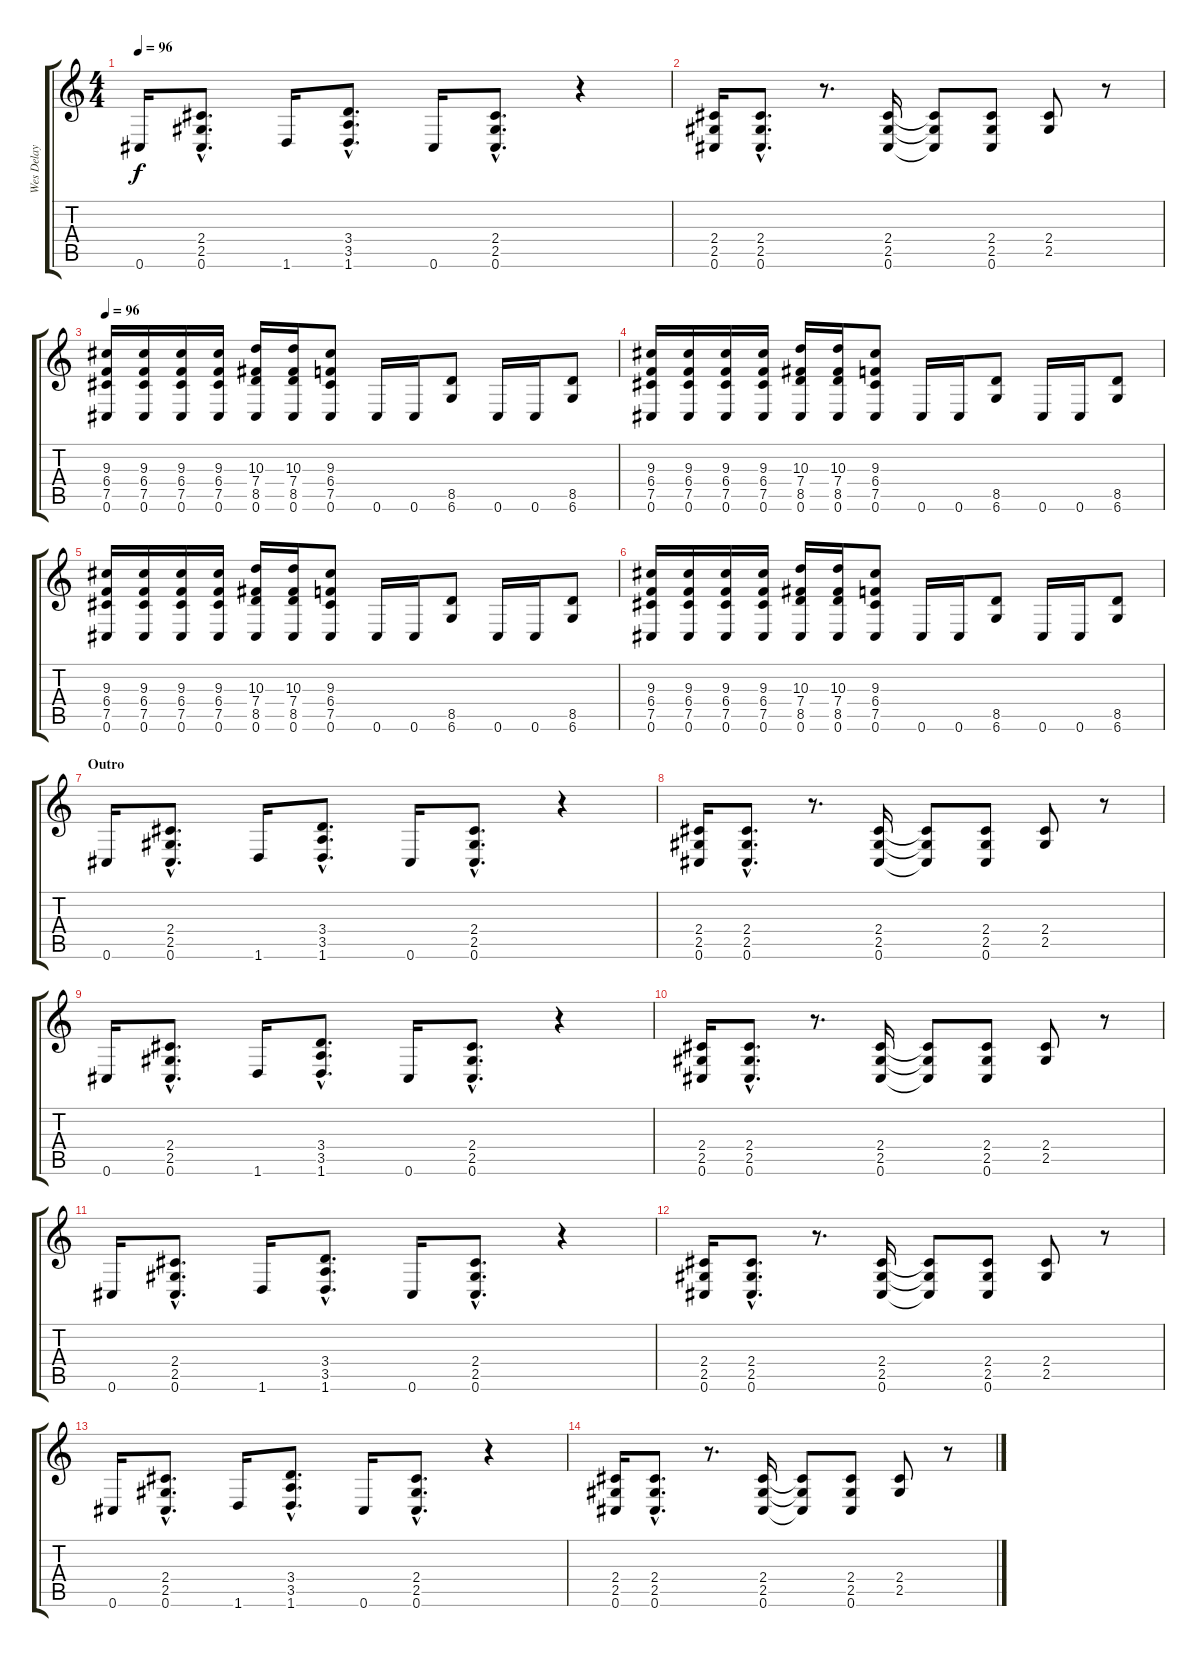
\track ("Wes Delay" "Wes Delay") {instrument distortionguitar}
\staff {score tabs}
\tuning (Db4 Ab3 E3 B2 Gb2 Db2) {hide}
\ts (4 4)
\tempo 96
\clef g2
\ks c
0.6.16{dy f} (2.4{hac} 2.5{hac} 0.6{hac}).8{d} 1.6.16 (3.4{hac} 3.5{hac} 1.6{hac}).8{d} 0.6.16 (2.4{hac} 2.5{hac} 0.6{hac}).8{d} r.4 |
(2.4 2.5 0.6).16 (2.4{hac} 2.5{hac} 0.6{hac}).8{d} r.8{d} (2.4 2.5 0.6).16 (2.4{t} 2.5{t} 0.6{t}).8 (2.4 2.5 0.6).8 (2.4 2.5).8 r.8 |
\tempo 96
(9.3 6.4 7.5 0.6).16{instrument distortionguitar} (9.3 6.4 7.5 0.6).16 (9.3 6.4 7.5 0.6).16 (9.3 6.4 7.5 0.6).16 (10.3 7.4 8.5 0.6).16 (10.3 7.4 8.5 0.6).16 (9.3 6.4 7.5 0.6).8 0.6.16 0.6.16 (8.5 6.6).8 0.6.16 0.6.16 (8.5 6.6).8 |
(9.3 6.4 7.5 0.6).16 (9.3 6.4 7.5 0.6).16 (9.3 6.4 7.5 0.6).16 (9.3 6.4 7.5 0.6).16 (10.3 7.4 8.5 0.6).16 (10.3 7.4 8.5 0.6).16 (9.3 6.4 7.5 0.6).8 0.6.16 0.6.16 (8.5 6.6).8 0.6.16 0.6.16 (8.5 6.6).8 |
(9.3 6.4 7.5 0.6).16 (9.3 6.4 7.5 0.6).16 (9.3 6.4 7.5 0.6).16 (9.3 6.4 7.5 0.6).16 (10.3 7.4 8.5 0.6).16 (10.3 7.4 8.5 0.6).16 (9.3 6.4 7.5 0.6).8 0.6.16 0.6.16 (8.5 6.6).8 0.6.16 0.6.16 (8.5 6.6).8 |
(9.3 6.4 7.5 0.6).16 (9.3 6.4 7.5 0.6).16 (9.3 6.4 7.5 0.6).16 (9.3 6.4 7.5 0.6).16 (10.3 7.4 8.5 0.6).16 (10.3 7.4 8.5 0.6).16 (9.3 6.4 7.5 0.6).8 0.6.16 0.6.16 (8.5 6.6).8 0.6.16 0.6.16 (8.5 6.6).8 |
\section ("" "Outro")
0.6.16 (2.4{hac} 2.5{hac} 0.6{hac}).8{d} 1.6.16 (3.4{hac} 3.5{hac} 1.6{hac}).8{d} 0.6.16 (2.4{hac} 2.5{hac} 0.6{hac}).8{d} r.4 |
(2.4 2.5 0.6).16 (2.4{hac} 2.5{hac} 0.6{hac}).8{d} r.8{d} (2.4 2.5 0.6).16 (2.4{t} 2.5{t} 0.6{t}).8 (2.4 2.5 0.6).8 (2.4 2.5).8 r.8 |
0.6.16 (2.4{hac} 2.5{hac} 0.6{hac}).8{d} 1.6.16 (3.4{hac} 3.5{hac} 1.6{hac}).8{d} 0.6.16 (2.4{hac} 2.5{hac} 0.6{hac}).8{d} r.4 |
(2.4 2.5 0.6).16 (2.4{hac} 2.5{hac} 0.6{hac}).8{d} r.8{d} (2.4 2.5 0.6).16 (2.4{t} 2.5{t} 0.6{t}).8 (2.4 2.5 0.6).8 (2.4 2.5).8 r.8 |
0.6.16 (2.4{hac} 2.5{hac} 0.6{hac}).8{d} 1.6.16 (3.4{hac} 3.5{hac} 1.6{hac}).8{d} 0.6.16 (2.4{hac} 2.5{hac} 0.6{hac}).8{d} r.4 |
(2.4 2.5 0.6).16 (2.4{hac} 2.5{hac} 0.6{hac}).8{d} r.8{d} (2.4 2.5 0.6).16 (2.4{t} 2.5{t} 0.6{t}).8 (2.4 2.5 0.6).8 (2.4 2.5).8 r.8 |
0.6.16 (2.4{hac} 2.5{hac} 0.6{hac}).8{d} 1.6.16 (3.4{hac} 3.5{hac} 1.6{hac}).8{d} 0.6.16 (2.4{hac} 2.5{hac} 0.6{hac}).8{d} r.4 |
(2.4 2.5 0.6).16 (2.4{hac} 2.5{hac} 0.6{hac}).8{d} r.8{d} (2.4 2.5 0.6).16 (2.4{t} 2.5{t} 0.6{t}).8 (2.4 2.5 0.6).8 (2.4 2.5).8 r.8
